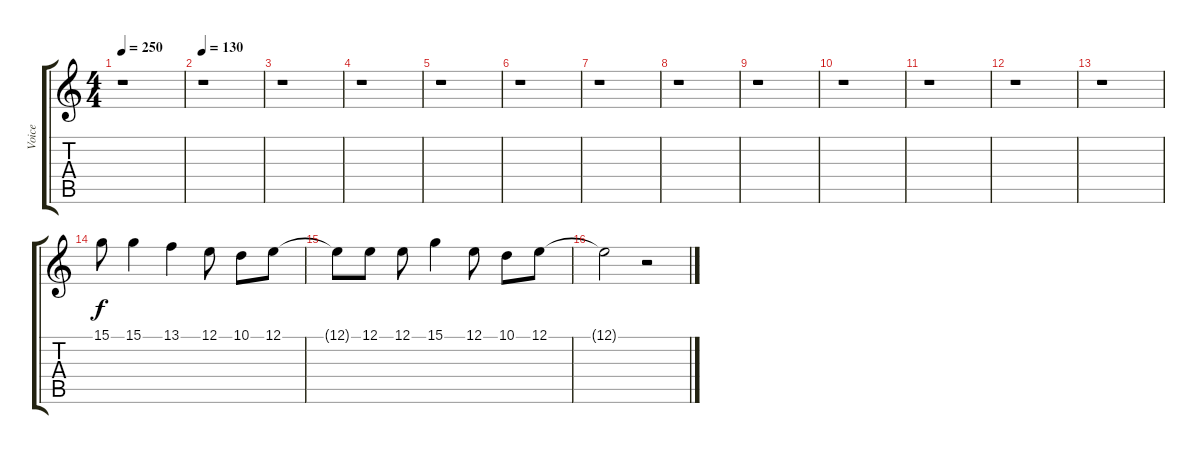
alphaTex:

\track ("Voice" "Voice") {instrument trumpet}
\staff {score tabs}
\tuning (E4 B3 G3 D3 A2 E2) {hide}
\ts (4 4)
\tempo 250
\clef g2
\ks c
r.1{dy f} |
\tempo 130
r.1 |
r.1 |
r.1 |
r.1 |
r.1 |
r.1 |
r.1 |
r.1 |
r.1 |
r.1 |
r.1 |
r.1 |
15.1.8{volume 16} 15.1.4 13.1.4 12.1.8 10.1.8 12.1.8 |
12.1{t}.8 12.1.8 12.1.8 15.1.4 12.1.8 10.1.8 12.1.8 |
12.1{t}.2 r.2
